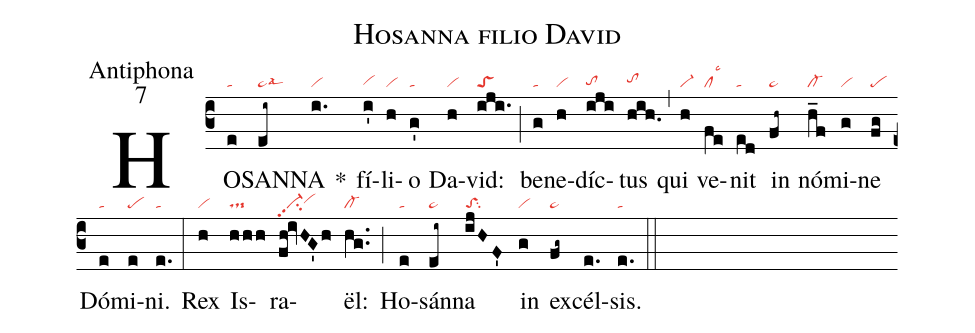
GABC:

name: Hosanna filio David;
office-part: Antiphona;
mode: 7;
nabc-lines: 1;
%%
(c3)
HO(e|ta)SAN(ei~|ta>lsal3)NA(i.|vi) *() fí(i'|vihg)li(h|vi)o(g'|ta) Da(h|vi)vid:(iji.|toS) (;)
be(g|ta)ne(h|vi)díc(iji|tohg)tus(hih.|tohh) (,)
qui(h|vi-) ve(fe|cllsc3)nit(ed|ta) in(fh~|ta>) nó(h_f|cl-)mi(g|vi)ne(fg|pe) Dó(e|ta)mi(e|pe)ni.(e.|ta) (:)
Rex(h|vi) Is(hhh|ts-)ra(fh!ivHG'h|vi-pp2su2vihh)ël:(hg..|cl-) (;)
Ho(e|ta)sán(ei~|ta>)na(ijHF'|toSsu2) in(g|vi) ex(fg~|ta>)cél(e.)sis.(e.|ta) (::)
